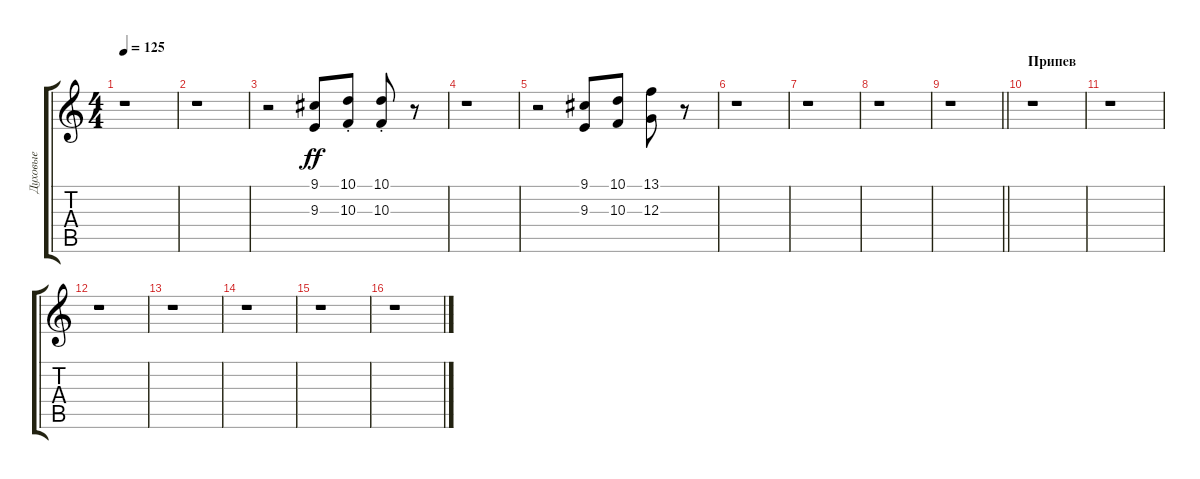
\track ("Духовые" "Духовые") {instrument brasssection}
\staff {score tabs}
\tuning (E4 B3 G3 D3 A2 E2) {hide}
\ts (4 4)
\tempo 125
\clef g2
\ks c
r.1{dy ff} |
r.1 |
r.2 (9.1 9.3).8 (10.1{st} 10.3{st}).8 (10.1{st} 10.3{st}).8 r.8 |
r.1 |
r.2 (9.1 9.3).8 (10.1 10.3).8 (13.1 12.3).8 r.8 |
r.1 |
r.1 |
r.1 |
\barLineRight lightlight
r.1 |
\section ("" "Припев")
r.1 |
r.1 |
r.1 |
r.1 |
r.1 |
r.1 |
r.1
